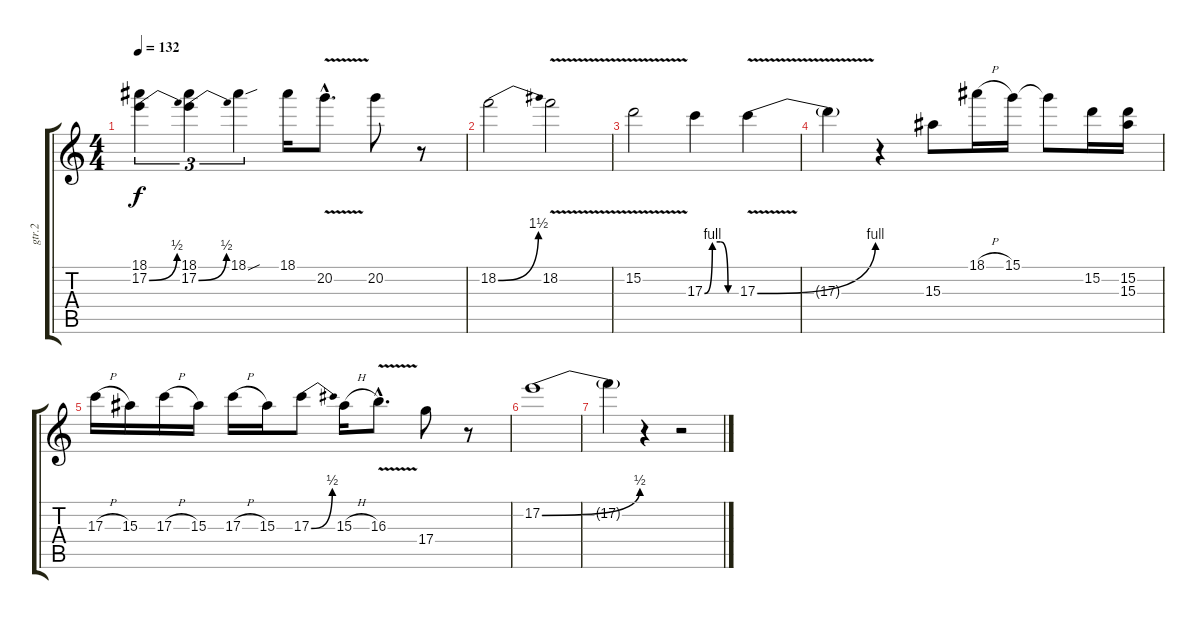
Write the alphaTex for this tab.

\track ("gtr.2" "gtr.2") {instrument distortionguitar}
\staff {score tabs}
\tuning (E4 B3 G3 D3 A2 E2) {hide}
\ts (4 4)
\tempo 132
\clef g2
\ks c
(18.1 17.2{be (bend 0 0 60 2)}).4{tu (3 2) dy f} (18.1 17.2{be (bend 0 0 60 2)}).4{tu (3 2)} 18.1{sou}.4{tu (3 2)} 18.1.16 20.2{v hac}.8{d} 20.2.8 r.8 |
18.2{be (bend 0 0 60 6)}.2 18.2{v}.2 |
15.2{v}.2 17.3{be (custom 0 0 15 4 30 4 45 0 60 0)}.4 17.3{be (bend 0 0 60 4) v}.4 |
17.3{t}.4 r.4 15.3.8 18.1{h}.16 15.1.16 15.1{t}.8 15.2.16 (15.2 15.3).16 |
17.3{h}.16 15.3.16 17.3{h}.16 15.3.16 17.3{h}.16 15.3.16 17.3{be (bend 0 0 60 2)}.8 15.3{h}.16 16.3{v hac}.8{d} 17.4.8 r.8 |
17.2{be (bend 0 0 60 2)}.1 |
17.2{t}.4 r.4 r.2
